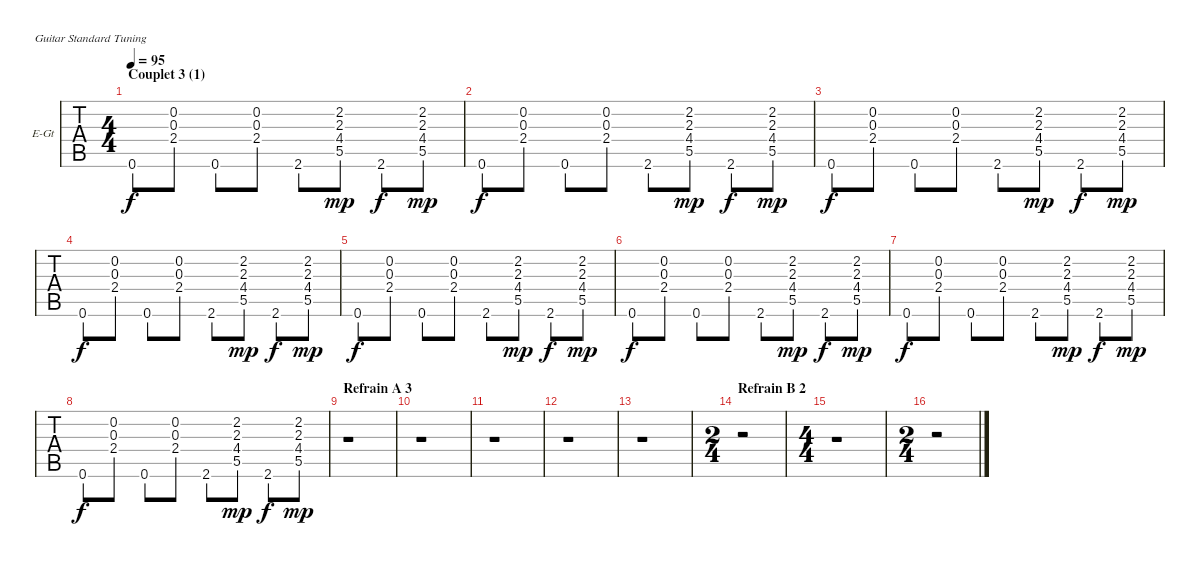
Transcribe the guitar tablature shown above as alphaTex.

\bracketExtendMode groupsimilarinstruments
\firstSystemTrackNameOrientation horizontal
\otherSystemsTrackNameOrientation horizontal
\chordDiagramsInScore
\track ("Guitare 2" "E-Gt") {instrument electricguitarclean}
\staff {tabs}
\tuning (E4 B3 G3 D3 A2 E2)
\ts (4 4)
\section ("" "Couplet 3 (1)")
\tempo 95
\clef g2
\ks c
0.6.8{dy f} (0.2 0.3 2.4).8 0.6.8 (0.2 0.3 2.4).8 2.6.8 (2.2 2.3 4.4 5.5).8{dy mp} 2.6.8{dy f} (2.2 2.3 4.4 5.5).8{dy mp} |
0.6.8{dy f} (0.2 0.3 2.4).8 0.6.8 (0.2 0.3 2.4).8 2.6.8 (2.2 2.3 4.4 5.5).8{dy mp} 2.6.8{dy f} (2.2 2.3 4.4 5.5).8{dy mp} |
0.6.8{dy f} (0.2 0.3 2.4).8 0.6.8 (0.2 0.3 2.4).8 2.6.8 (2.2 2.3 4.4 5.5).8{dy mp} 2.6.8{dy f} (2.2 2.3 4.4 5.5).8{dy mp} |
0.6.8{dy f} (0.2 0.3 2.4).8 0.6.8 (0.2 0.3 2.4).8 2.6.8 (2.2 2.3 4.4 5.5).8{dy mp} 2.6.8{dy f} (2.2 2.3 4.4 5.5).8{dy mp} |
0.6.8{dy f} (0.2 0.3 2.4).8 0.6.8 (0.2 0.3 2.4).8 2.6.8 (2.2 2.3 4.4 5.5).8{dy mp} 2.6.8{dy f} (2.2 2.3 4.4 5.5).8{dy mp} |
0.6.8{dy f} (0.2 0.3 2.4).8 0.6.8 (0.2 0.3 2.4).8 2.6.8 (2.2 2.3 4.4 5.5).8{dy mp} 2.6.8{dy f} (2.2 2.3 4.4 5.5).8{dy mp} |
0.6.8{dy f} (0.2 0.3 2.4).8 0.6.8 (0.2 0.3 2.4).8 2.6.8 (2.2 2.3 4.4 5.5).8{dy mp} 2.6.8{dy f} (2.2 2.3 4.4 5.5).8{dy mp} |
0.6.8{dy f} (0.2 0.3 2.4).8 0.6.8 (0.2 0.3 2.4).8 2.6.8 (2.2 2.3 4.4 5.5).8{dy mp} 2.6.8{dy f} (2.2 2.3 4.4 5.5).8{dy mp} |
\section ("" "Refrain A 3")
r.1 |
r.1 |
r.1 |
r.1 |
r.1 |
\ts (2 4)
\section ("" "Refrain B 2")
r.2 |
\ts (4 4)
r.1 |
\ts (2 4)
r.2
